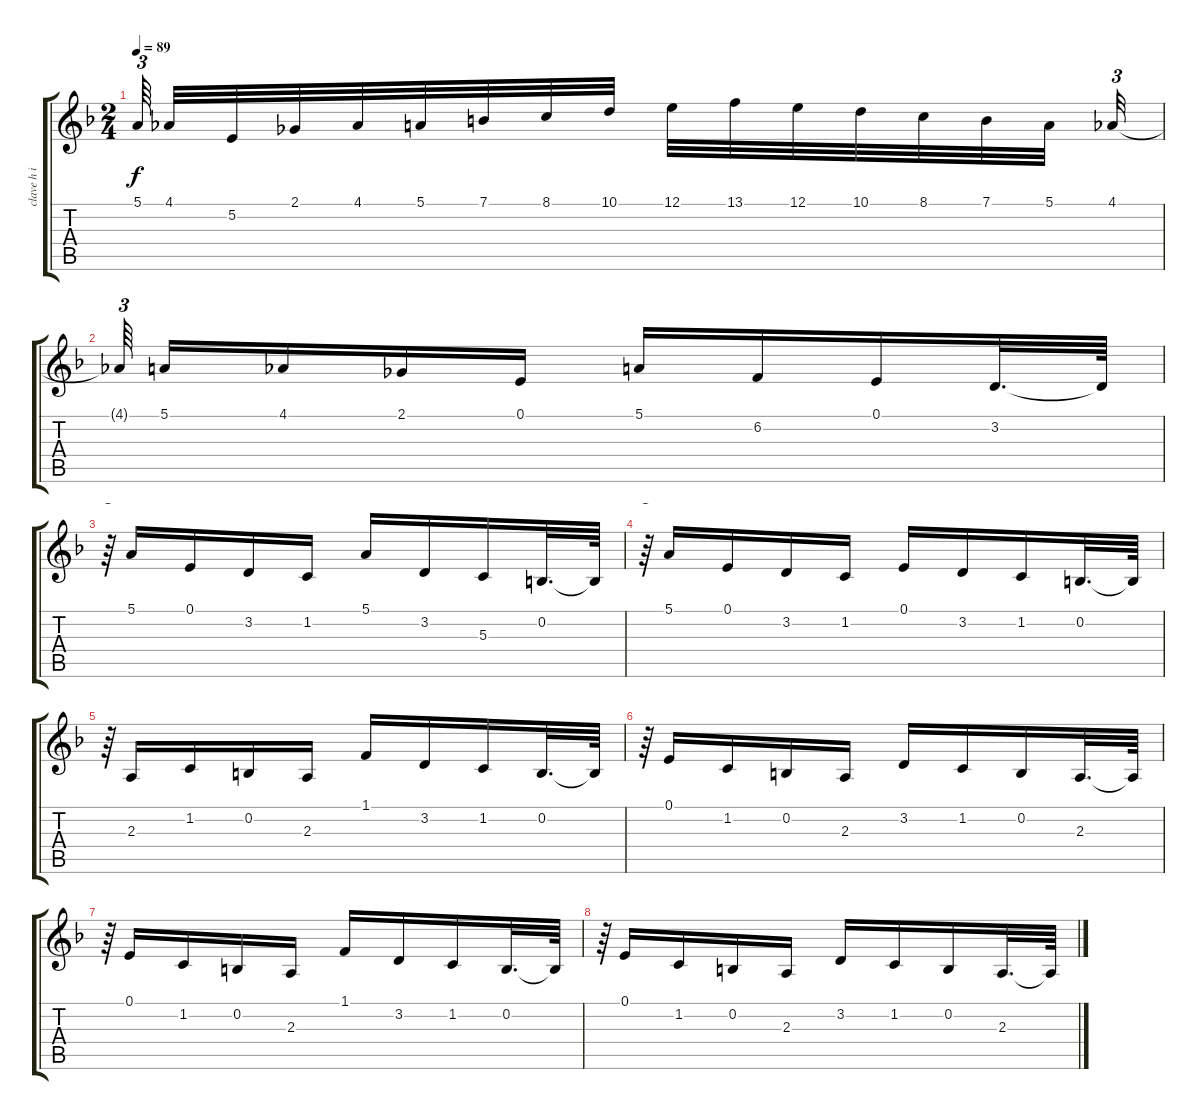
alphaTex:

\track ("clave h i" "clave h i") {instrument harpsichord}
\staff {score tabs}
\tuning (E4 B3 G3 D3 A2 E2) {hide}
\ts (2 4)
\tempo 89
\clef g2
\ks dminor
5.1{t}.64{tu (3 2) dy f beam splitsecondary} 4.1.32 5.2.32 2.1.32 4.1.32 5.1.32 7.1.32 8.1.32 10.1.32 12.1.32 13.1.32 12.1.32 10.1.32 8.1.32 7.1.32 5.1.32{beam splitsecondary} 4.1.32{tu (3 2)} |
4.1{t}.64{tu (3 2) beam splitsecondary} 5.1.16 4.1.16 2.1.16 0.1.16 5.1.16 6.2.16 0.1.16 3.2.32{d} 3.2{t}.64 |
r.64{tu (3 2)} 5.1.16 0.1.16 3.2.16 1.2.16 5.1.16 3.2.16 5.3.16 0.2.32{d} 0.2{t}.64 |
r.64{tu (3 2)} 5.1.16 0.1.16 3.2.16 1.2.16 0.1.16 3.2.16 1.2.16 0.2.32{d} 0.2{t}.64 |
r.64{tu (3 2)} 2.3.16 1.2.16 0.2.16 2.3.16 1.1.16 3.2.16 1.2.16 0.2.32{d} 0.2{t}.64 |
r.64{tu (3 2)} 0.1.16 1.2.16 0.2.16 2.3.16 3.2.16 1.2.16 0.2.16 2.3.32{d} 2.3{t}.64 |
r.64{tu (3 2)} 0.1.16 1.2.16 0.2.16 2.3.16 1.1.16 3.2.16 1.2.16 0.2.32{d} 0.2{t}.64 |
r.64{tu (3 2)} 0.1.16 1.2.16 0.2.16 2.3.16 3.2.16 1.2.16 0.2.16 2.3.32{d} 2.3{t}.64
